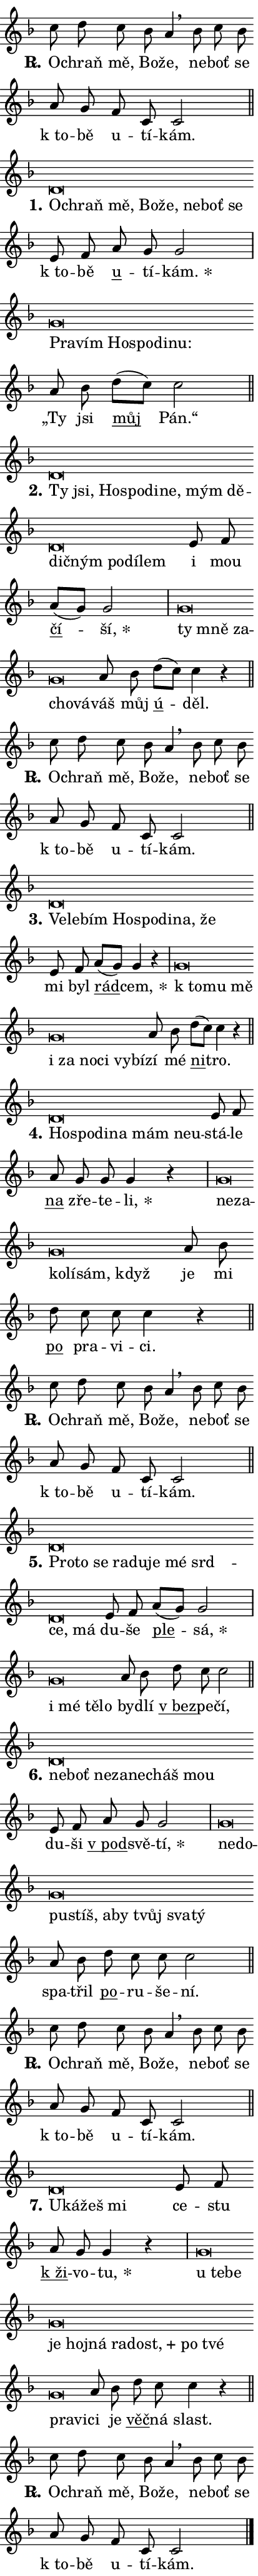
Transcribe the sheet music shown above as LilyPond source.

\version "2.24.0"
\header { tagline = "" }
\paper {
  indent = 0\cm
  top-margin = 0\cm
  right-margin = 0.13\cm % to fit lyric hyphens
  bottom-margin = 0\cm
  left-margin = 0\cm
  paper-width = 7\cm
  page-breaking = #ly:one-page-breaking
  system-system-spacing.basic-distance = #11
  score-system-spacing.basic-distance = #11
  ragged-last = ##f
}


%% Author: Thomas Morley
%% https://lists.gnu.org/archive/html/lilypond-user/2020-05/msg00002.html
#(define (line-position grob)
"Returns position of @var[grob} in current system:
   @code{'start}, if at first time-step
   @code{'end}, if at last time-step
   @code{'middle} otherwise
"
  (let* ((col (ly:item-get-column grob))
         (ln (ly:grob-object col 'left-neighbor))
         (rn (ly:grob-object col 'right-neighbor))
         (col-to-check-left (if (ly:grob? ln) ln col))
         (col-to-check-right (if (ly:grob? rn) rn col))
         (break-dir-left
           (and
             (ly:grob-property col-to-check-left 'non-musical #f)
             (ly:item-break-dir col-to-check-left)))
         (break-dir-right
           (and
             (ly:grob-property col-to-check-right 'non-musical #f)
             (ly:item-break-dir col-to-check-right))))
        (cond ((eqv? 1 break-dir-left) 'start)
              ((eqv? -1 break-dir-right) 'end)
              (else 'middle))))

#(define (tranparent-at-line-position vctor)
  (lambda (grob)
  "Relying on @code{line-position} select the relevant enry from @var{vctor}.
Used to determine transparency,"
    (case (line-position grob)
      ((end) (not (vector-ref vctor 0)))
      ((middle) (not (vector-ref vctor 1)))
      ((start) (not (vector-ref vctor 2))))))

noteHeadBreakVisibility =
#(define-music-function (break-visibility)(vector?)
"Makes @code{NoteHead}s transparent relying on @var{break-visibility}"
#{
  \override NoteHead.transparent =
    #(tranparent-at-line-position break-visibility)
#})

#(define delete-ledgers-for-transparent-note-heads
  (lambda (grob)
    "Reads whether a @code{NoteHead} is transparent.
If so this @code{NoteHead} is removed from @code{'note-heads} from
@var{grob}, which is supposed to be @code{LedgerLineSpanner}.
As a result ledgers are not printed for this @code{NoteHead}"
    (let* ((nhds-array (ly:grob-object grob 'note-heads))
           (nhds-list
             (if (ly:grob-array? nhds-array)
                 (ly:grob-array->list nhds-array)
                 '()))
           ;; Relies on the transparent-property being done before
           ;; Staff.LedgerLineSpanner.after-line-breaking is executed.
           ;; This is fragile ...
           (to-keep
             (remove
               (lambda (nhd)
                 (ly:grob-property nhd 'transparent #f))
               nhds-list)))
      ;; TODO find a better method to iterate over grob-arrays, similiar
      ;; to filter/remove etc for lists
      ;; For now rebuilt from scratch
      (set! (ly:grob-object grob 'note-heads)  '())
      (for-each
        (lambda (nhd)
          (ly:pointer-group-interface::add-grob grob 'note-heads nhd))
        to-keep))))

squashNotes = {
  \override NoteHead.X-extent = #'(-0.2 . 0.2)
  \override NoteHead.Y-extent = #'(-0.75 . 0)
  \override NoteHead.stencil =
    #(lambda (grob)
       (let ((pos (ly:grob-property grob 'staff-position)))
         (begin
           (if (< pos -7) (display "ERROR: Lower brevis then expected\n") (display "OK: Expected brevis position\n"))
           (if (<= pos -6) ly:text-interface::print ly:note-head::print))))
}
unSquashNotes = {
  \revert NoteHead.X-extent
  \revert NoteHead.Y-extent
  \revert NoteHead.stencil
}

hideNotes = \noteHeadBreakVisibility #begin-of-line-visible
unHideNotes = \noteHeadBreakVisibility #all-visible

% work-around for resetting accidentals
% https://lilypond.org/doc/v2.23/Documentation/notation/displaying-rhythms#unmetered-music
cadenzaMeasure = {
  \cadenzaOff
  \partial 1024 s1024
  \cadenzaOn
}

#(define-markup-command (accent layout props text) (markup?)
  "Underline accented syllable"
  (interpret-markup layout props
    #{\markup \override #'(offset . 4.3) \underline { #text }#}))

responsum = \markup \concat {
  "R" \hspace #-1.05 \path #0.1 #'((moveto 0 0.07) (lineto 0.9 0.8)) \hspace #0.05 "."
}

spaceSize = #0.6828661417322834 % exact space size for TeX Gyre Schola

\layout {
  \context {
    \Staff
    \remove "Time_signature_engraver"
    \override LedgerLineSpanner.after-line-breaking = #delete-ledgers-for-transparent-note-heads
  }
  \context {
    \Lyrics {
      \override LyricSpace.minimum-distance = \spaceSize
      \override LyricText.font-name = #"TeX Gyre Schola"
      \override LyricText.font-size = 1
      \override StanzaNumber.font-name = #"TeX Gyre Schola Bold"
      \override StanzaNumber.font-size = 1
    }
  }
  \context {
    \Score 
    \override NoteHead.text =
      #(lambda (grob) 
        (let ((pos (ly:grob-property grob 'staff-position)))
          #{\markup {
            \combine
              \halign #-0.55 \raise #(if (= pos -6) 0 0.5) \override #'(thickness . 2) \draw-line #'(3.2 . 0)
              \musicglyph "noteheads.sM1"
          }#}))
  }
}

% magnetic-lyrics.ily
%
%   written by
%     Jean Abou Samra <jean@abou-samra.fr>
%     Werner Lemberg <wl@gnu.org>
%
%   adapted by
%     Jiri Hon <jiri.hon@gmail.com>
%
% Version 2022-Apr-15

% https://www.mail-archive.com/lilypond-user@gnu.org/msg149350.html

#(define (Left_hyphen_pointer_engraver context)
   "Collect syllable-hyphen-syllable occurrences in lyrics and store
them in properties.  This engraver only looks to the left.  For
example, if the lyrics input is @code{foo -- bar}, it does the
following.

@itemize @bullet
@item
Set the @code{text} property of the @code{LyricHyphen} grob between
@q{foo} and @q{bar} to @code{foo}.

@item
Set the @code{left-hyphen} property of the @code{LyricText} grob with
text @q{foo} to the @code{LyricHyphen} grob between @q{foo} and
@q{bar}.
@end itemize

Use this auxiliary engraver in combination with the
@code{lyric-@/text::@/apply-@/magnetic-@/offset!} hook."
   (let ((hyphen #f)
         (text #f))
     (make-engraver
      (acknowledgers
       ((lyric-syllable-interface engraver grob source-engraver)
        (set! text grob)))
      (end-acknowledgers
       ((lyric-hyphen-interface engraver grob source-engraver)
        ;(when (not (grob::has-interface grob 'lyric-space-interface))
          (set! hyphen grob)));)
      ((stop-translation-timestep engraver)
       (when (and text hyphen)
         (ly:grob-set-object! text 'left-hyphen hyphen))
       (set! text #f)
       (set! hyphen #f)))))

#(define (lyric-text::apply-magnetic-offset! grob)
   "If the space between two syllables is less than the value in
property @code{LyricText@/.details@/.squash-threshold}, move the right
syllable to the left so that it gets concatenated with the left
syllable.

Use this function as a hook for
@code{LyricText@/.after-@/line-@/breaking} if the
@code{Left_@/hyphen_@/pointer_@/engraver} is active."
   (let ((hyphen (ly:grob-object grob 'left-hyphen #f)))
     (when hyphen
       (let ((left-text (ly:spanner-bound hyphen LEFT)))
         (when (grob::has-interface left-text 'lyric-syllable-interface)
           (let* ((common (ly:grob-common-refpoint grob left-text X))
                  (this-x-ext (ly:grob-extent grob common X))
                  (left-x-ext
                   (begin
                     ;; Trigger magnetism for left-text.
                     (ly:grob-property left-text 'after-line-breaking)
                     (ly:grob-extent left-text common X)))
                  ;; `delta` is the gap width between two syllables.
                  (delta (- (interval-start this-x-ext)
                            (interval-end left-x-ext)))
                  (details (ly:grob-property grob 'details))
                  (threshold (assoc-get 'squash-threshold details 0.2)))
             (when (< delta threshold)
               (let* (;; We have to manipulate the input text so that
                      ;; ligatures crossing syllable boundaries are not
                      ;; disabled.  For languages based on the Latin
                      ;; script this is essentially a beautification.
                      ;; However, for non-Western scripts it can be a
                      ;; necessity.
                      (lt (ly:grob-property left-text 'text))
                      (rt (ly:grob-property grob 'text))
                      (is-space (grob::has-interface hyphen 'lyric-space-interface))
                      (space (if is-space " " ""))
                      (extra-delta (if is-space spaceSize 0))
                      ;; Append new syllable.
                      (ltrt-space (if (and (string? lt) (string? rt))
                                (string-append lt space rt)
                                (make-concat-markup (list lt space rt))))
                      ;; Right-align `ltrt` to the right side.
                      (ltrt-space-markup (grob-interpret-markup
                               grob
                               (make-translate-markup
                                (cons (interval-length this-x-ext) 0)
                                (make-right-align-markup ltrt-space)))))
                 (begin
                   ;; Don't print `left-text`.
                   (ly:grob-set-property! left-text 'stencil #f)
                   ;; Set text and stencil (which holds all collected
                   ;; syllables so far) and shift it to the left.
                   (ly:grob-set-property! grob 'text ltrt-space)
                   (ly:grob-set-property! grob 'stencil ltrt-space-markup)
                   (ly:grob-translate-axis! grob (- (- delta extra-delta)) X))))))))))


#(define (lyric-hyphen::displace-bounds-first grob)
   ;; Make very sure this callback isn't triggered too early.
   (let ((left (ly:spanner-bound grob LEFT))
         (right (ly:spanner-bound grob RIGHT)))
     (ly:grob-property left 'after-line-breaking)
     (ly:grob-property right 'after-line-breaking)
     (ly:lyric-hyphen::print grob)))

squashThreshold = #0.4

\layout {
  \context {
    \Lyrics
    \consists #Left_hyphen_pointer_engraver
    \override LyricText.after-line-breaking =
      #lyric-text::apply-magnetic-offset!
    \override LyricHyphen.stencil = #lyric-hyphen::displace-bounds-first
    \override LyricText.details.squash-threshold = \squashThreshold
    \override LyricHyphen.minimum-distance = 0
    \override LyricHyphen.minimum-length = \squashThreshold
  }
}

squashText = \override LyricText.details.squash-threshold = 9999
unSquashText = \override LyricText.details.squash-threshold = \squashThreshold

leftText = \override LyricText.self-alignment-X = #LEFT
unLeftText = \revert LyricText.self-alignment-X

starOffset = #(lambda (grob) 
                (let ((x_offset (ly:self-alignment-interface::aligned-on-x-parent grob)))
                  (if (= x_offset 0) 0 (+ x_offset 1.2))))

star = #(define-music-function (syllable)(string?)
"Append star separator at the end of a syllable"
#{
  \once \override LyricText.X-offset = #starOffset
  \lyricmode { \markup {
    #syllable
    \override #'((font-name . "TeX Gyre Schola Bold")) \hspace #0.2 \lower #0.65 \larger "*"
  } }
#})

starAccent = #(define-music-function (syllable)(string?)
"Append star separator at the end of a syllable and make accent"
#{
  \once \override LyricText.X-offset = #starOffset
  \lyricmode { \markup {
    \accent #syllable
    \override #'((font-name . "TeX Gyre Schola Bold")) \hspace #0.2 \lower #0.65 \larger "*"
  } }
#})

breath = #(define-music-function (syllable)(string?)
"Append breathing indicator at the end of a syllable"
#{
  \lyricmode { \markup { #syllable "+" } }
#})

optionalBreath = #(define-music-function (syllable)(string?)
"Append optional breathing indicator at the end of a syllable"
#{
  \lyricmode { \markup { #syllable "(+)" } }
#})


\score {
    <<
        \new Voice = "melody" { \cadenzaOn \key f \major \relative { c''8 d c bes a4 \breathe \bar "" bes8 c bes \bar "" a g \bar "" f c c2 \cadenzaMeasure \bar "||" \break } }
        \new Lyrics \lyricsto "melody" { \lyricmode { \set stanza = \responsum
O -- chraň mě, Bo -- že, ne -- boť se "k to" -- bě u -- tí -- kám. } }
    >>
    \layout {}
}

\score {
    <<
        \new Voice = "melody" { \cadenzaOn \key f \major \relative { \squashNotes d'\breve*1/16 \hideNotes \breve*1/16 \bar "" \breve*1/16 \bar "" \breve*1/16 \bar "" \breve*1/16 \bar "" \breve*1/16 \bar "" \breve*1/16 \breve*1/16 \bar "" \unHideNotes \unSquashNotes e8 f \bar "" a g g2 \cadenzaMeasure \bar "|" \squashNotes g\breve*1/16 \hideNotes \breve*1/16 \bar "" \breve*1/16 \bar "" \breve*1/16 \bar "" \breve*1/16 \breve*1/16 \bar "" \unHideNotes \unSquashNotes a8 bes \bar "" d[( c)] c2 \cadenzaMeasure \bar "||" \break } }
        \new Lyrics \lyricsto "melody" { \lyricmode { \set stanza = "1."
\leftText O -- \squashText chraň mě, Bo -- že, ne -- boť se \unLeftText \unSquashText "k to" -- bě \markup \accent u -- tí -- \star kám. \leftText Pra -- \squashText vím Ho -- spo -- di -- nu: \unLeftText \unSquashText „Ty jsi \markup \accent můj Pán.“ } }
    >>
    \layout {}
}

\score {
    <<
        \new Voice = "melody" { \cadenzaOn \key f \major \relative { \squashNotes d'\breve*1/16 \hideNotes \breve*1/16 \bar "" \breve*1/16 \bar "" \breve*1/16 \bar "" \breve*1/16 \bar "" \breve*1/16 \bar "" \breve*1/16 \bar "" \breve*1/16 \bar "" \breve*1/16 \bar "" \breve*1/16 \bar "" \breve*1/16 \bar "" \breve*1/16 \breve*1/16 \bar "" \unHideNotes \unSquashNotes e8 f \bar "" a[( g)] g2 \cadenzaMeasure \bar "|" \squashNotes g\breve*1/16 \hideNotes \breve*1/16 \bar "" \breve*1/16 \bar "" \breve*1/16 \breve*1/16 \bar "" \unHideNotes \unSquashNotes a8 bes \bar "" d[( c)] c4 r \cadenzaMeasure \bar "||" \break } }
        \new Lyrics \lyricsto "melody" { \lyricmode { \set stanza = "2."
\leftText Ty \squashText jsi, Ho -- spo -- di -- ne, mým dě -- dič -- ným po -- dí -- lem \unLeftText \unSquashText i mou \markup \accent čí -- \star ší, \leftText ty \squashText mně za -- cho -- vá -- \unLeftText \unSquashText váš můj \markup \accent ú -- děl. } }
    >>
    \layout {}
}

\score {
    <<
        \new Voice = "melody" { \cadenzaOn \key f \major \relative { c''8 d c bes a4 \breathe \bar "" bes8 c bes \bar "" a g \bar "" f c c2 \cadenzaMeasure \bar "||" \break } }
        \new Lyrics \lyricsto "melody" { \lyricmode { \set stanza = \responsum
O -- chraň mě, Bo -- že, ne -- boť se "k to" -- bě u -- tí -- kám. } }
    >>
    \layout {}
}

\score {
    <<
        \new Voice = "melody" { \cadenzaOn \key f \major \relative { \squashNotes d'\breve*1/16 \hideNotes \breve*1/16 \bar "" \breve*1/16 \bar "" \breve*1/16 \bar "" \breve*1/16 \bar "" \breve*1/16 \bar "" \breve*1/16 \breve*1/16 \bar "" \unHideNotes \unSquashNotes e8 f \bar "" a[( g)] g4 r \cadenzaMeasure \bar "|" \squashNotes g\breve*1/16 \hideNotes \breve*1/16 \bar "" \breve*1/16 \bar "" \breve*1/16 \bar "" \breve*1/16 \bar "" \breve*1/16 \bar "" \breve*1/16 \bar "" \breve*1/16 \breve*1/16 \bar "" \unHideNotes \unSquashNotes a8 bes \bar "" d[( c)] c4 r \cadenzaMeasure \bar "||" \break } }
        \new Lyrics \lyricsto "melody" { \lyricmode { \set stanza = "3."
\leftText Ve -- \squashText le -- bím Ho -- spo -- di -- na, že \unLeftText \unSquashText mi byl \markup \accent rád -- \star cem, \leftText "k to" -- \squashText mu mě i za no -- ci vy -- bí -- \unLeftText \unSquashText zí mé \markup \accent ni -- tro. } }
    >>
    \layout {}
}

\score {
    <<
        \new Voice = "melody" { \cadenzaOn \key f \major \relative { \squashNotes d'\breve*1/16 \hideNotes \breve*1/16 \bar "" \breve*1/16 \bar "" \breve*1/16 \bar "" \breve*1/16 \bar "" \breve*1/16 \breve*1/16 \bar "" \unHideNotes \unSquashNotes e8 f \bar "" a g g g4 r \cadenzaMeasure \bar "|" \squashNotes g\breve*1/16 \hideNotes \breve*1/16 \bar "" \breve*1/16 \bar "" \breve*1/16 \bar "" \breve*1/16 \breve*1/16 \bar "" \unHideNotes \unSquashNotes a8 bes \bar "" d c c c4 r \cadenzaMeasure \bar "||" \break } }
        \new Lyrics \lyricsto "melody" { \lyricmode { \set stanza = "4."
\leftText Ho -- \squashText spo -- di -- na mám ne -- u -- \unLeftText \unSquashText stá -- le \markup \accent na zře -- te -- \star li, \leftText ne -- \squashText za -- ko -- lí -- sám, když \unLeftText \unSquashText je mi \markup \accent po pra -- vi -- ci. } }
    >>
    \layout {}
}

\score {
    <<
        \new Voice = "melody" { \cadenzaOn \key f \major \relative { c''8 d c bes a4 \breathe \bar "" bes8 c bes \bar "" a g \bar "" f c c2 \cadenzaMeasure \bar "||" \break } }
        \new Lyrics \lyricsto "melody" { \lyricmode { \set stanza = \responsum
O -- chraň mě, Bo -- že, ne -- boť se "k to" -- bě u -- tí -- kám. } }
    >>
    \layout {}
}

\score {
    <<
        \new Voice = "melody" { \cadenzaOn \key f \major \relative { \squashNotes d'\breve*1/16 \hideNotes \breve*1/16 \bar "" \breve*1/16 \bar "" \breve*1/16 \bar "" \breve*1/16 \bar "" \breve*1/16 \bar "" \breve*1/16 \bar "" \breve*1/16 \bar "" \breve*1/16 \breve*1/16 \bar "" \unHideNotes \unSquashNotes e8 f \bar "" a[( g)] g2 \cadenzaMeasure \bar "|" \squashNotes g\breve*1/16 \hideNotes \breve*1/16 \bar "" \breve*1/16 \breve*1/16 \bar "" \unHideNotes \unSquashNotes a8 bes \bar "" d c c2 \cadenzaMeasure \bar "||" \break } }
        \new Lyrics \lyricsto "melody" { \lyricmode { \set stanza = "5."
\leftText Pro -- \squashText to se ra -- du -- je mé srd -- ce, má \unLeftText \unSquashText du -- še \markup \accent ple -- \star sá, \leftText i \squashText mé tě -- lo \unLeftText \unSquashText by -- dlí \markup \accent "v bez" -- pe -- čí, } }
    >>
    \layout {}
}

\score {
    <<
        \new Voice = "melody" { \cadenzaOn \key f \major \relative { \squashNotes d'\breve*1/16 \hideNotes \breve*1/16 \bar "" \breve*1/16 \bar "" \breve*1/16 \bar "" \breve*1/16 \bar "" \breve*1/16 \breve*1/16 \bar "" \unHideNotes \unSquashNotes e8 f \bar "" a g g2 \cadenzaMeasure \bar "|" \squashNotes g\breve*1/16 \hideNotes \breve*1/16 \bar "" \breve*1/16 \bar "" \breve*1/16 \bar "" \breve*1/16 \bar "" \breve*1/16 \bar "" \breve*1/16 \bar "" \breve*1/16 \breve*1/16 \bar "" \unHideNotes \unSquashNotes a8 bes \bar "" d c c c2 \cadenzaMeasure \bar "||" \break } }
        \new Lyrics \lyricsto "melody" { \lyricmode { \set stanza = "6."
\leftText ne -- \squashText boť ne -- za -- ne -- cháš mou \unLeftText \unSquashText du -- ši \markup \accent "v pod" -- svě -- \star tí, \leftText ne -- \squashText do -- pu -- stíš, a -- by tvůj sva -- tý \unLeftText \unSquashText spa -- třil \markup \accent po -- ru -- še -- ní. } }
    >>
    \layout {}
}

\score {
    <<
        \new Voice = "melody" { \cadenzaOn \key f \major \relative { c''8 d c bes a4 \breathe \bar "" bes8 c bes \bar "" a g \bar "" f c c2 \cadenzaMeasure \bar "||" \break } }
        \new Lyrics \lyricsto "melody" { \lyricmode { \set stanza = \responsum
O -- chraň mě, Bo -- že, ne -- boť se "k to" -- bě u -- tí -- kám. } }
    >>
    \layout {}
}

\score {
    <<
        \new Voice = "melody" { \cadenzaOn \key f \major \relative { \squashNotes d'\breve*1/16 \hideNotes \breve*1/16 \bar "" \breve*1/16 \breve*1/16 \bar "" \unHideNotes \unSquashNotes e8 f \bar "" a g g4 r \cadenzaMeasure \bar "|" \squashNotes g\breve*1/16 \hideNotes \breve*1/16 \bar "" \breve*1/16 \bar "" \breve*1/16 \bar "" \breve*1/16 \bar "" \breve*1/16 \bar "" \breve*1/16 \bar "" \breve*1/16 \bar "" \breve*1/16 \bar "" \breve*1/16 \bar "" \breve*1/16 \breve*1/16 \bar "" \unHideNotes \unSquashNotes a8 bes \bar "" d c c4 r \cadenzaMeasure \bar "||" \break } }
        \new Lyrics \lyricsto "melody" { \lyricmode { \set stanza = "7."
\leftText U -- \squashText ká -- žeš mi \unLeftText \unSquashText ce -- stu \markup \accent "k ži" -- vo -- \star tu, \leftText u \squashText te -- be je hoj -- ná ra -- \breath "dost," po tvé pra -- vi -- \unLeftText \unSquashText ci je \markup \accent věč -- ná slast. } }
    >>
    \layout {}
}

\score {
    <<
        \new Voice = "melody" { \cadenzaOn \key f \major \relative { c''8 d c bes a4 \breathe \bar "" bes8 c bes \bar "" a g \bar "" f c c2 \cadenzaMeasure \bar "||" \break } \bar "|." }
        \new Lyrics \lyricsto "melody" { \lyricmode { \set stanza = \responsum
O -- chraň mě, Bo -- že, ne -- boť se "k to" -- bě u -- tí -- kám. } }
    >>
    \layout {}
}
